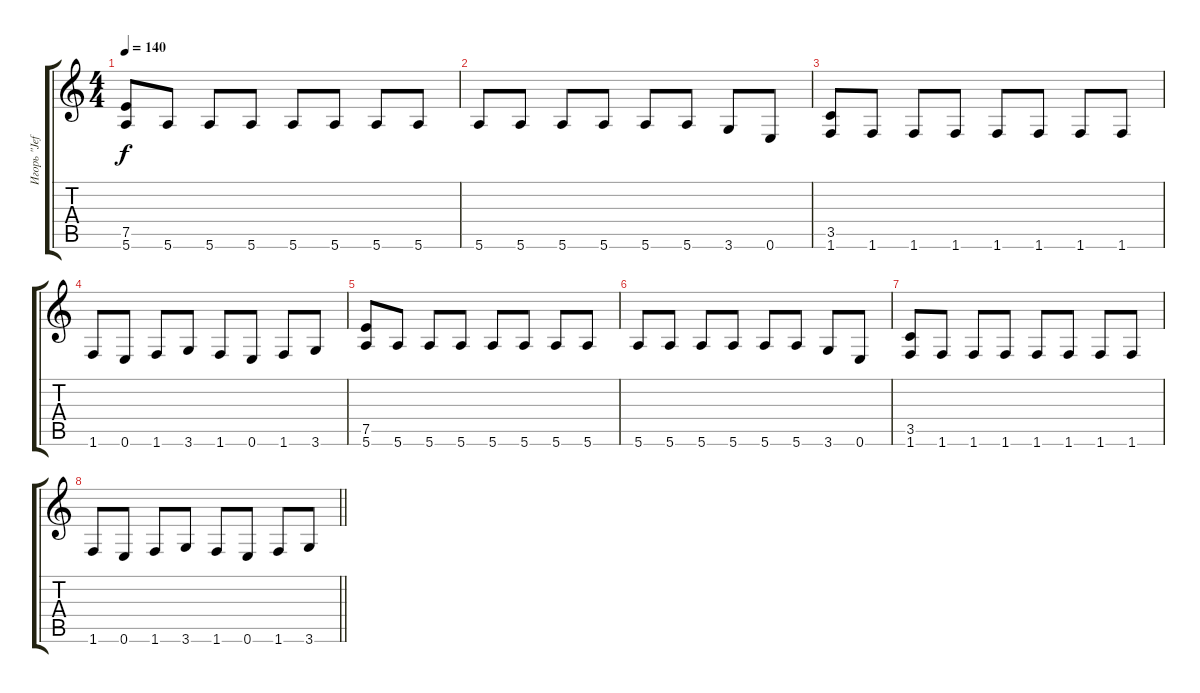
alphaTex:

\track ("Игорь \"Jeff\" Поляков" "Игорь \"Jef") {instrument overdrivenguitar}
\staff {score tabs}
\tuning (E4 B3 G3 D3 A2 E2) {hide}
\ts (4 4)
\tempo 140
\clef g2
\ks c
(7.5 5.6).8{dy f} 5.6.8 5.6.8 5.6.8 5.6.8 5.6.8 5.6.8 5.6.8 |
5.6.8 5.6.8 5.6.8 5.6.8 5.6.8 5.6.8 3.6.8 0.6.8 |
(3.5 1.6).8 1.6.8 1.6.8 1.6.8 1.6.8 1.6.8 1.6.8 1.6.8 |
1.6.8 0.6.8 1.6.8 3.6.8 1.6.8 0.6.8 1.6.8 3.6.8 |
(7.5 5.6).8 5.6.8 5.6.8 5.6.8 5.6.8 5.6.8 5.6.8 5.6.8 |
5.6.8 5.6.8 5.6.8 5.6.8 5.6.8 5.6.8 3.6.8 0.6.8 |
(3.5 1.6).8 1.6.8 1.6.8 1.6.8 1.6.8 1.6.8 1.6.8 1.6.8 |
\barLineRight lightlight
1.6.8 0.6.8 1.6.8 3.6.8 1.6.8 0.6.8 1.6.8 3.6.8
